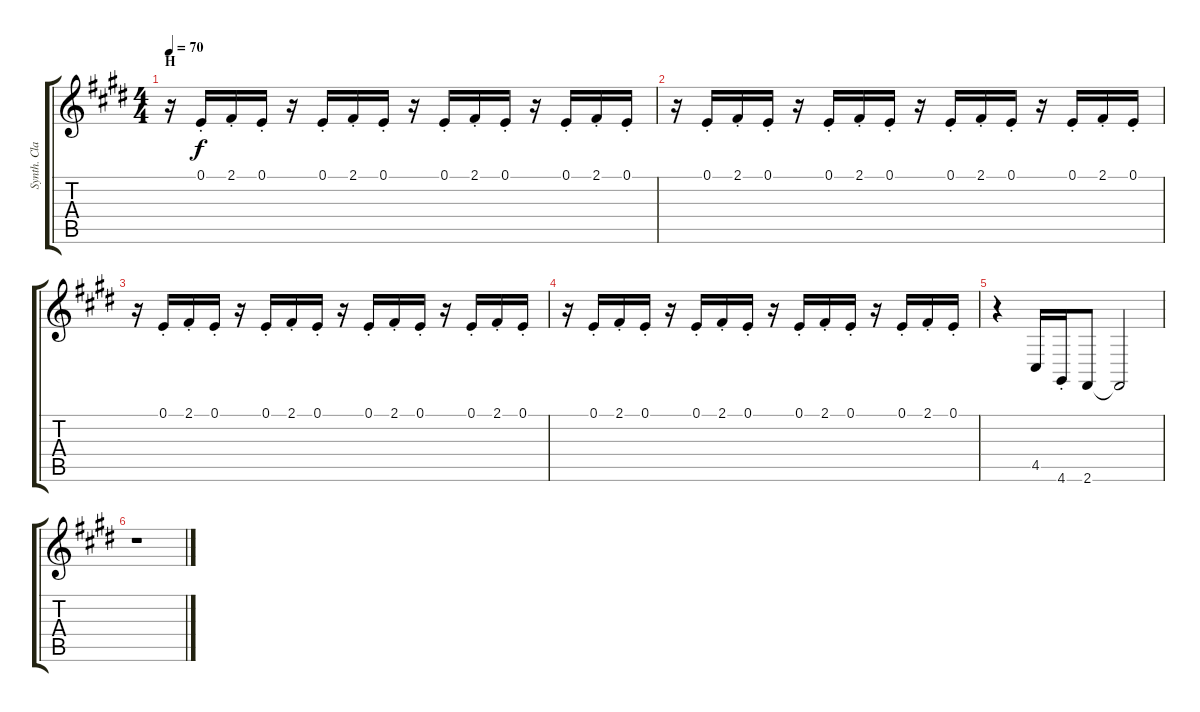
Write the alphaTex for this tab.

\track ("Synth. Clavinet" "Synth. Cla") {instrument clavinet}
\staff {score tabs}
\tuning (E4 B3 G3 D3 A2 E2) {hide}
\ts (4 4)
\section ("" "H")
\tempo 70
\clef g2
\ks e
r.16{dy f} 0.1{st}.16 2.1{st}.16 0.1{st}.16 r.16 0.1{st}.16 2.1{st}.16 0.1{st}.16 r.16 0.1{st}.16 2.1{st}.16 0.1{st}.16 r.16 0.1{st}.16 2.1{st}.16 0.1{st}.16 |
r.16 0.1{st}.16 2.1{st}.16 0.1{st}.16 r.16 0.1{st}.16 2.1{st}.16 0.1{st}.16 r.16 0.1{st}.16 2.1{st}.16 0.1{st}.16 r.16 0.1{st}.16 2.1{st}.16 0.1{st}.16 |
r.16 0.1{st}.16 2.1{st}.16 0.1{st}.16 r.16 0.1{st}.16 2.1{st}.16 0.1{st}.16 r.16 0.1{st}.16 2.1{st}.16 0.1{st}.16 r.16 0.1{st}.16 2.1{st}.16 0.1{st}.16 |
r.16 0.1{st}.16 2.1{st}.16 0.1{st}.16 r.16 0.1{st}.16 2.1{st}.16 0.1{st}.16 r.16 0.1{st}.16 2.1{st}.16 0.1{st}.16 r.16 0.1{st}.16 2.1{st}.16 0.1{st}.16 |
r.4 4.5.16 4.6{st}.16 2.6.8 2.6{t}.2 |
r.1
